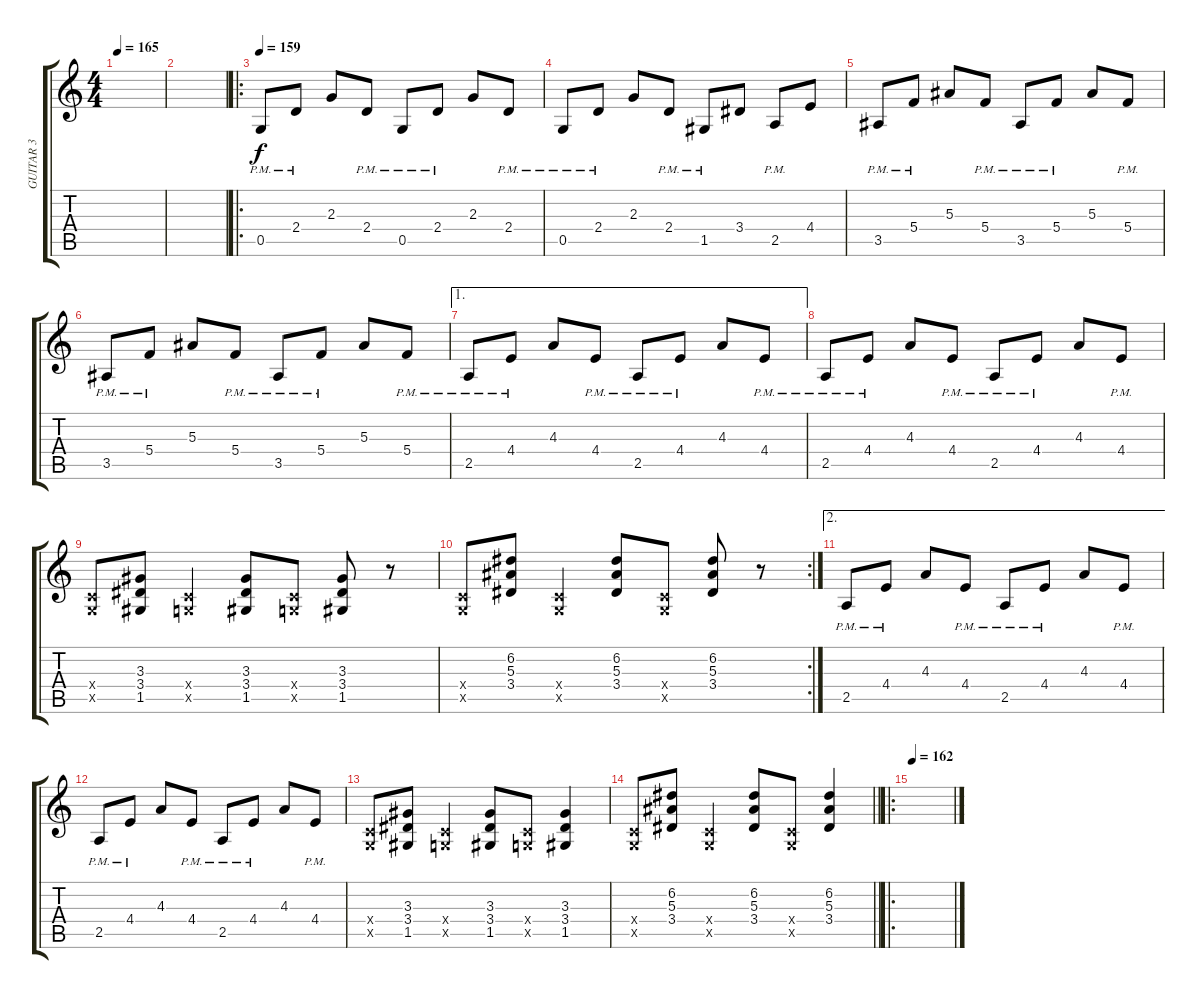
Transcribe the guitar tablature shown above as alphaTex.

\track ("GUITAR 3" "GUITAR 3") {instrument distortionguitar}
\staff {score tabs}
\tuning (D4 A3 F3 C3 G2 D2) {hide}
\ts (4 4)
\tempo 165
\clef g2
\ks c
|
|
\ro
\tempo 159
0.5{pm}.8 2.4{pm}.8 2.3.8 2.4{pm}.8 0.5{pm}.8 2.4{pm}.8 2.3.8 2.4{pm}.8 |
0.5{pm}.8 2.4{pm}.8 2.3.8 2.4{pm}.8 1.5{pm}.8 3.4.8 2.5{pm}.8 4.4.8 |
3.5{pm}.8 5.4{pm}.8 5.3.8 5.4{pm}.8 3.5{pm}.8 5.4{pm}.8 5.3.8 5.4{pm}.8 |
3.5{pm}.8 5.4{pm}.8 5.3.8 5.4{pm}.8 3.5{pm}.8 5.4{pm}.8 5.3.8 5.4{pm}.8 |
\ae 1
2.5{pm}.8 4.4{pm}.8 4.3.8 4.4{pm}.8 2.5{pm}.8 4.4{pm}.8 4.3.8 4.4{pm}.8 |
2.5{pm}.8 4.4{pm}.8 4.3.8 4.4{pm}.8 2.5{pm}.8 4.4{pm}.8 4.3.8 4.4{pm}.8 |
(0.4{x} 0.5{x}).8 (3.3 3.4 1.5).8 (0.4{x} 0.5{x}).4 (3.3 3.4 1.5).8 (0.4{x} 0.5{x}).8 (3.3 3.4 1.5).8 r.8 |
\rc 2
(0.4{x} 0.5{x}).8 (6.2 5.3 3.4).8 (0.4{x} 0.5{x}).4 (6.2 5.3 3.4).8 (0.4{x} 0.5{x}).8 (6.2 5.3 3.4).8 r.8 |
\ae 2
2.5{pm}.8 4.4{pm}.8 4.3.8 4.4{pm}.8 2.5{pm}.8 4.4{pm}.8 4.3.8 4.4{pm}.8 |
2.5{pm}.8 4.4{pm}.8 4.3.8 4.4{pm}.8 2.5{pm}.8 4.4{pm}.8 4.3.8 4.4{pm}.8 |
(0.4{x} 0.5{x}).8 (3.3 3.4 1.5).8 (0.4{x} 0.5{x}).4 (3.3 3.4 1.5).8 (0.4{x} 0.5{x}).8 (3.3 3.4 1.5).4 |
\barLineRight lightlight
(0.4{x} 0.5{x}).8 (6.2 5.3 3.4).8 (0.4{x} 0.5{x}).4 (6.2 5.3 3.4).8 (0.4{x} 0.5{x}).8 (6.2 5.3 3.4).4 |
\ro
\tempo 162
